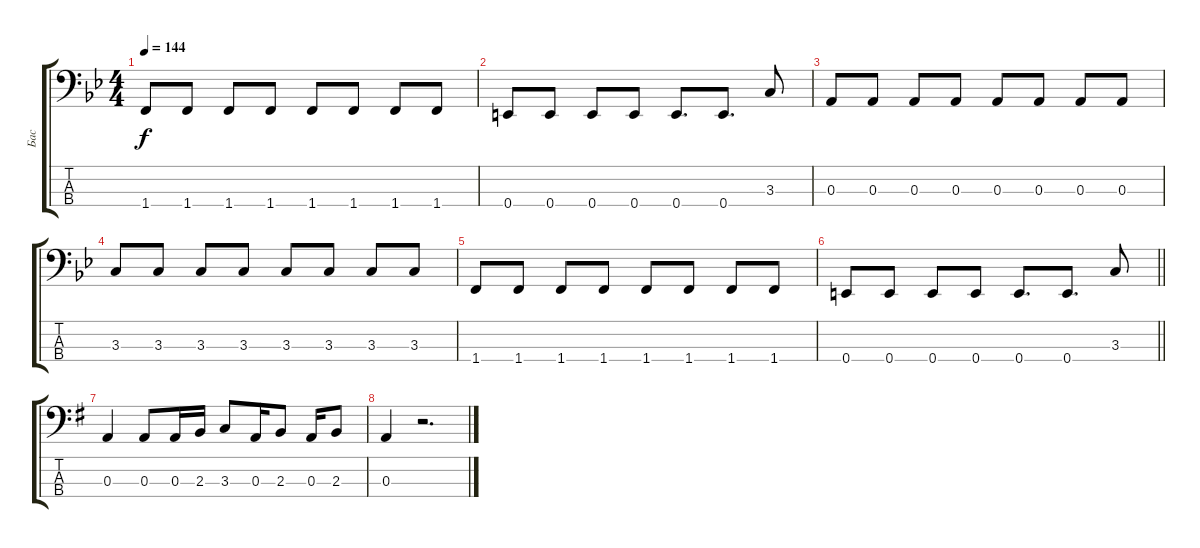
\track ("Бас" "Бас") {instrument electricbassfinger}
\staff {score tabs}
\tuning (G2 D2 A1 E1) {hide}
\ts (4 4)
\tempo 144
\clef f4
\ks gminor
1.4.8{dy f} 1.4.8 1.4.8 1.4.8 1.4.8 1.4.8 1.4.8 1.4.8 |
0.4.8 0.4.8 0.4.8 0.4.8 0.4.8{d} 0.4.8{d} 3.3.8 |
0.3.8 0.3.8 0.3.8 0.3.8 0.3.8 0.3.8 0.3.8 0.3.8 |
3.3.8 3.3.8 3.3.8 3.3.8 3.3.8 3.3.8 3.3.8 3.3.8 |
1.4.8 1.4.8 1.4.8 1.4.8 1.4.8 1.4.8 1.4.8 1.4.8 |
\barLineRight lightlight
0.4.8 0.4.8 0.4.8 0.4.8 0.4.8{d} 0.4.8{d} 3.3.8 |
\section ("" "")
\ks eminor
0.3.4 0.3.8 0.3.16 2.3.16 3.3.8 0.3.16 2.3.8 0.3.16 2.3.8 |
0.3.4 r.2{d}
